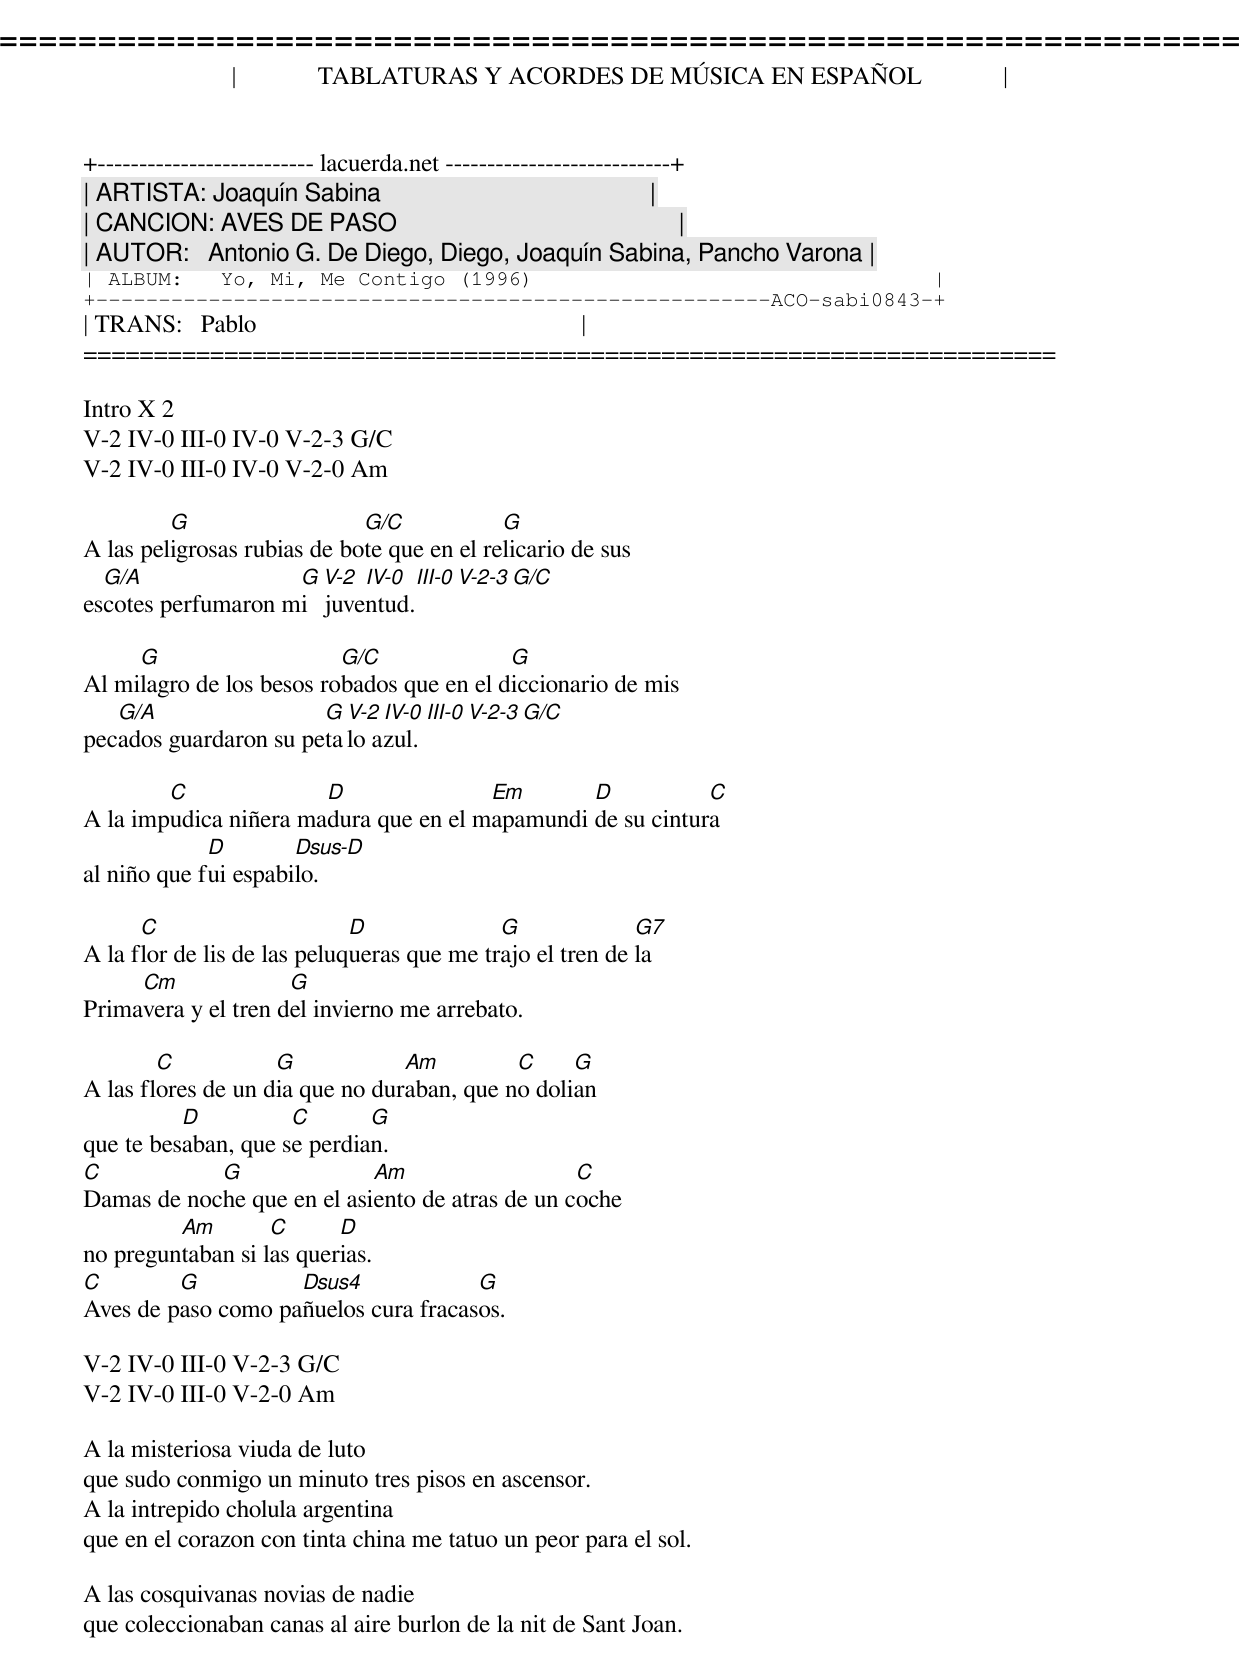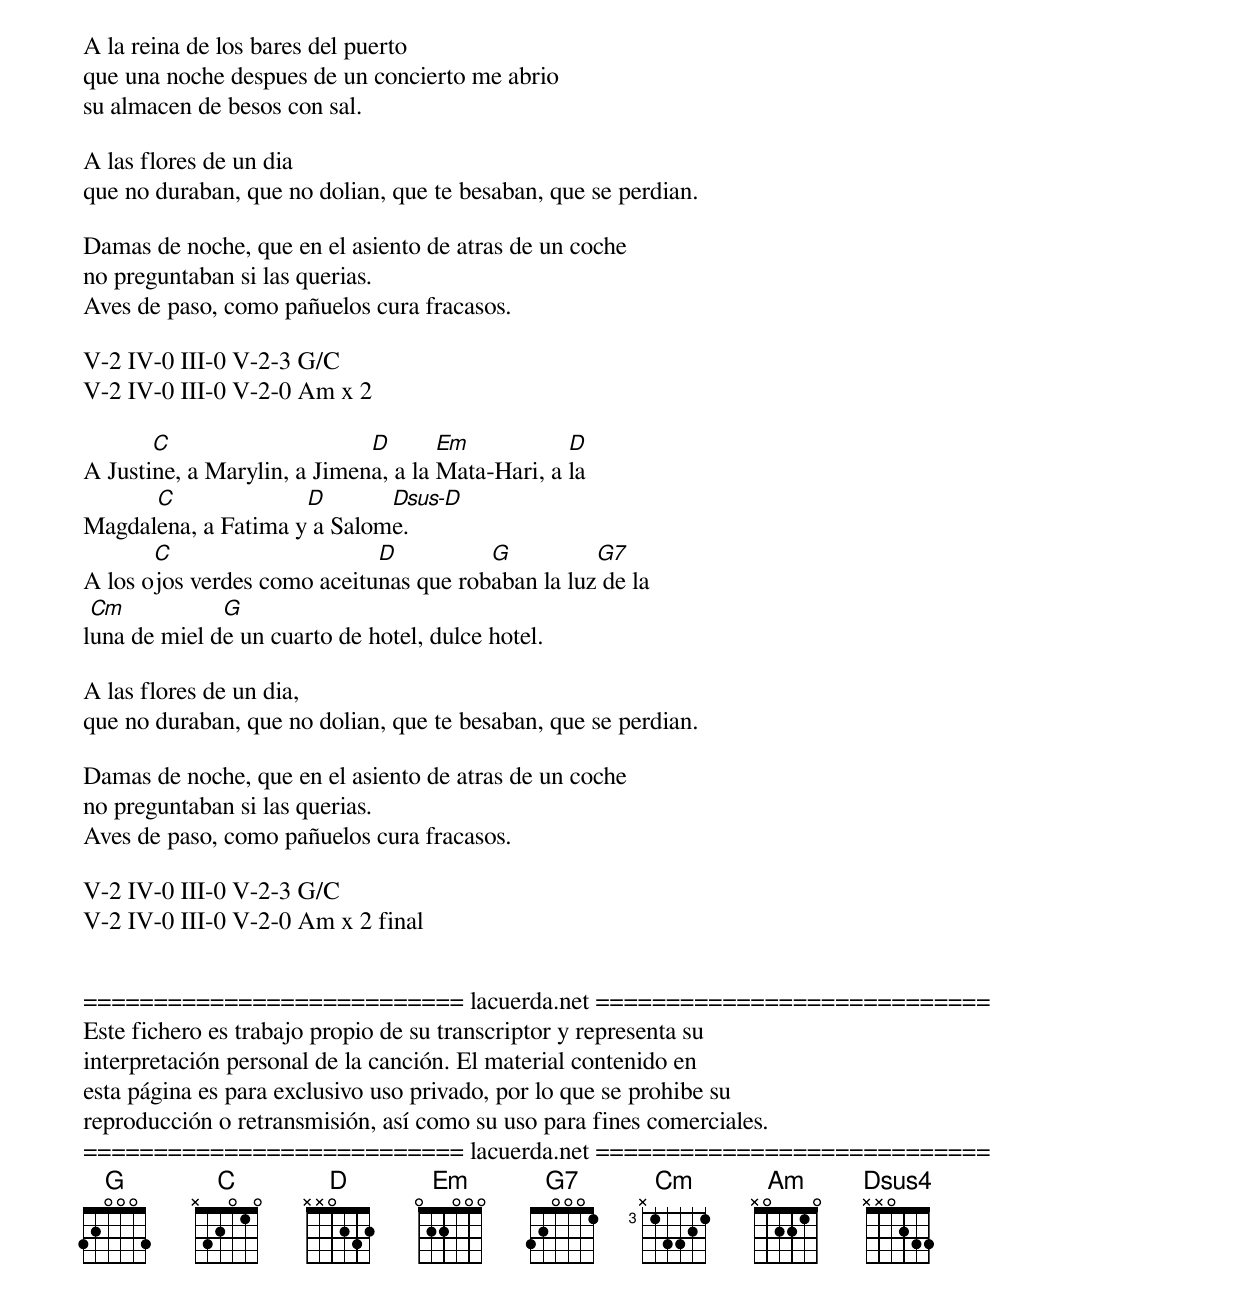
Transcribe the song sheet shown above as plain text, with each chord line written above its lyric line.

=====================================================================
|             TABLATURAS Y ACORDES DE MÚSICA EN ESPAÑOL             |
+-------------------------- lacuerda.net ---------------------------+
| ARTISTA: Joaquín Sabina                                           |
| CANCION: AVES DE PASO                                             |
| AUTOR:   Antonio G. De Diego, Diego, Joaquín Sabina, Pancho Varona |
| ALBUM:   Yo, Mi, Me Contigo (1996)                                |
+------------------------------------------------------ACO-sabi0843-+
| TRANS:   Pablo                                                    |
=====================================================================

Intro X 2
V-2 IV-0 III-0 IV-0 V-2-3 G/C
V-2 IV-0 III-0 IV-0 V-2-0 Am

         G                   G/C            G
A las peligrosas rubias de bote que en el relicario de sus
  G/A               G V-2 IV-0 III-0 V-2-3 G/C
escotes perfumaron mi juventud.

     G                    G/C              G
Al milagro de los besos robados que en el diccionario de mis
   G/A                 G V-2 IV-0 III-0 V-2-3 G/C
pecados guardaron su petalo azul.

        C              D               Em       D           C
A la impudica niñera madura que en el mapamundi de su cintura
             D        Dsus-D
al niño que fui espabilo.

      C                      D              G              G7
A la flor de lis de las peluqueras que me trajo el tren de la
     Cm              G
Primavera y el tren del invierno me arrebato.

        C           G            Am         C     G
A las flores de un dia que no duraban, que no dolian
          D          C       G
que te besaban, que se perdian.
C           G               Am                   C
Damas de noche que en el asiento de atras de un coche
         Am        C      D
no preguntaban si las querias.
C        G          Dsus4             G
Aves de paso como pañuelos cura fracasos.

V-2 IV-0 III-0 V-2-3 G/C
V-2 IV-0 III-0 V-2-0 Am

A la misteriosa viuda de luto
que sudo conmigo un minuto tres pisos en ascensor.
A la intrepido cholula argentina
que en el corazon con tinta china me tatuo un peor para el sol.

A las cosquivanas novias de nadie
que coleccionaban canas al aire burlon de la nit de Sant Joan.

A la reina de los bares del puerto
que una noche despues de un concierto me abrio
su almacen de besos con sal.

A las flores de un dia
que no duraban, que no dolian, que te besaban, que se perdian.

Damas de noche, que en el asiento de atras de un coche
no preguntaban si las querias.
Aves de paso, como pañuelos cura fracasos.

V-2 IV-0 III-0 V-2-3 G/C
V-2 IV-0 III-0 V-2-0 Am x 2

       C                     D       Em           D
A Justine, a Marylin, a Jimena, a la Mata-Hari, a la
      C              D       Dsus-D
Magdalena, a Fatima y a Salome.
       C                     D          G          G7
A los ojos verdes como aceitunas que robaban la luz de la
 Cm           G
luna de miel de un cuarto de hotel, dulce hotel.

A las flores de un dia,
que no duraban, que no dolian, que te besaban, que se perdian.

Damas de noche, que en el asiento de atras de un coche
no preguntaban si las querias.
Aves de paso, como pañuelos cura fracasos.

V-2 IV-0 III-0 V-2-3 G/C
V-2 IV-0 III-0 V-2-0 Am x 2 final


=========================== lacuerda.net ============================
Este fichero es trabajo propio de su transcriptor y representa su
interpretación personal de la canción. El material contenido en
esta página es para exclusivo uso privado, por lo que se prohibe su
reproducción o retransmisión, así como su uso para fines comerciales.
=========================== lacuerda.net ============================
